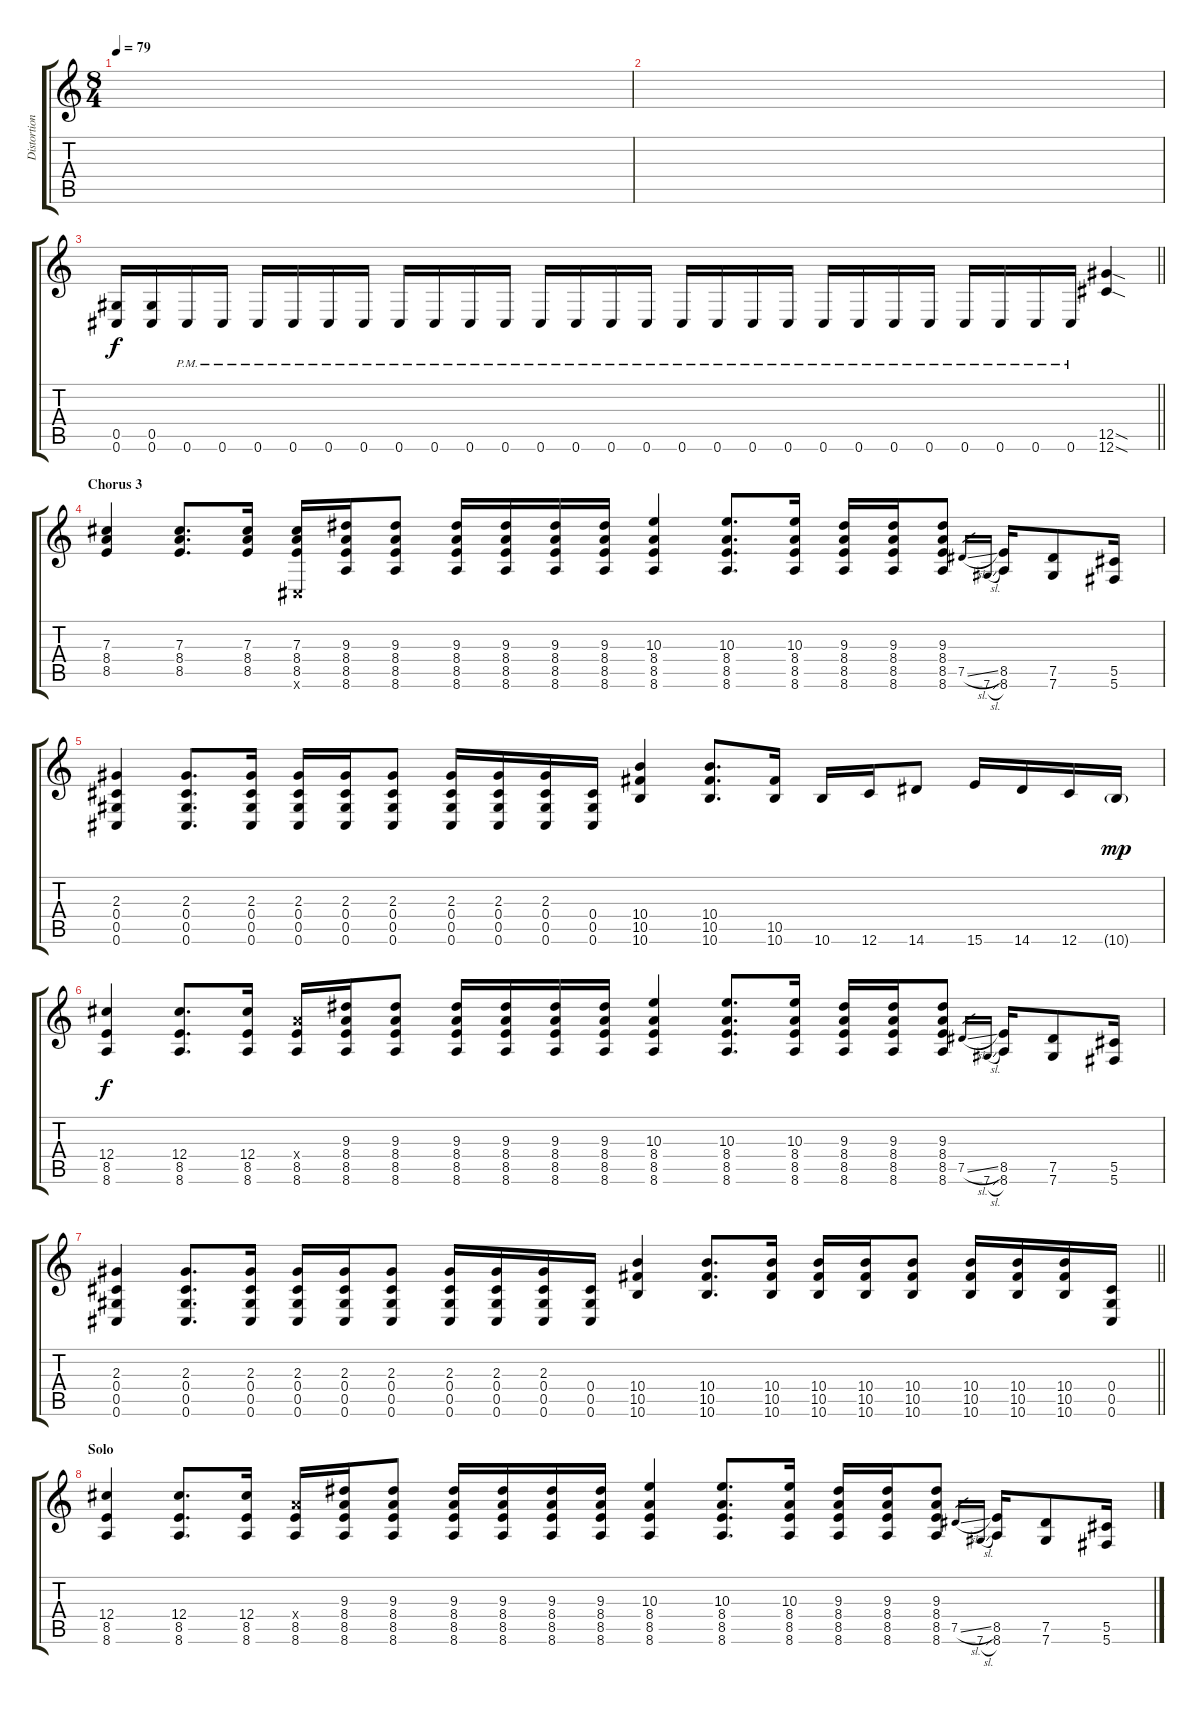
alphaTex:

\track ("Distortion" "Distortion") {instrument distortionguitar}
\staff {score tabs}
\tuning (Eb4 Bb3 Gb3 Db3 Ab2 Db2) {hide}
\ts (8 4)
\tempo 79
\clef g2
\ks c
|
|
\barLineRight lightlight
(0.5 0.6).16{dy f} (0.5 0.6).16 0.6{pm}.16 0.6{pm}.16 0.6{pm}.16 0.6{pm}.16 0.6{pm}.16 0.6{pm}.16 0.6{pm}.16 0.6{pm}.16 0.6{pm}.16 0.6{pm}.16 0.6{pm}.16 0.6{pm}.16 0.6{pm}.16 0.6{pm}.16 0.6{pm}.16 0.6{pm}.16 0.6{pm}.16 0.6{pm}.16 0.6{pm}.16 0.6{pm}.16 0.6{pm}.16 0.6{pm}.16 0.6{pm}.16 0.6{pm}.16 0.6{pm}.16 0.6{pm}.16 (12.5{sod} 12.6{sod}).4 |
\section ("" "Chorus 3")
(7.3 8.4 8.5).4 (7.3 8.4 8.5).8{d} (7.3 8.4 8.5).16 (7.3 8.4 8.5 0.6{x}).16 (9.3 8.4 8.5 8.6).16 (9.3 8.4 8.5 8.6).8 (9.3 8.4 8.5 8.6).16 (9.3 8.4 8.5 8.6).16 (9.3 8.4 8.5 8.6).16 (9.3 8.4 8.5 8.6).16 (10.3 8.4 8.5 8.6).4 (10.3 8.4 8.5 8.6).8{d} (10.3 8.4 8.5 8.6).16 (9.3 8.4 8.5 8.6).16 (9.3 8.4 8.5 8.6).16 (9.3 8.4 8.5 8.6).8 7.5{sl}.16{gr} 7.6{sl}.16{gr} (8.5 8.6).16 (7.5 7.6).8 (5.5 5.6).16 |
(2.3 0.4 0.5 0.6).4 (2.3 0.4 0.5 0.6).8{d} (2.3 0.4 0.5 0.6).16 (2.3 0.4 0.5 0.6).16 (2.3 0.4 0.5 0.6).16 (2.3 0.4 0.5 0.6).8 (2.3 0.4 0.5 0.6).16 (2.3 0.4 0.5 0.6).16 (2.3 0.4 0.5 0.6).16 (0.4 0.5 0.6).16 (10.4 10.5 10.6).4 (10.4 10.5 10.6).8{d} (10.5 10.6).16 10.6.16 12.6.16 14.6.8 15.6.16 14.6.16 12.6.16 10.6{g}.16{dy mp} |
(12.4 8.5 8.6).4{dy f} (12.4 8.5 8.6).8{d} (12.4 8.5 8.6).16 (8.4{x} 8.5 8.6).16 (9.3 8.4 8.5 8.6).16 (9.3 8.4 8.5 8.6).8 (9.3 8.4 8.5 8.6).16 (9.3 8.4 8.5 8.6).16 (9.3 8.4 8.5 8.6).16 (9.3 8.4 8.5 8.6).16 (10.3 8.4 8.5 8.6).4 (10.3 8.4 8.5 8.6).8{d} (10.3 8.4 8.5 8.6).16 (9.3 8.4 8.5 8.6).16 (9.3 8.4 8.5 8.6).16 (9.3 8.4 8.5 8.6).8 7.5{sl}.16{gr} 7.6{sl}.16{gr} (8.5 8.6).16 (7.5 7.6).8 (5.5 5.6).16 |
\barLineRight lightlight
(2.3 0.4 0.5 0.6).4 (2.3 0.4 0.5 0.6).8{d} (2.3 0.4 0.5 0.6).16 (2.3 0.4 0.5 0.6).16 (2.3 0.4 0.5 0.6).16 (2.3 0.4 0.5 0.6).8 (2.3 0.4 0.5 0.6).16 (2.3 0.4 0.5 0.6).16 (2.3 0.4 0.5 0.6).16 (0.4 0.5 0.6).16 (10.4 10.5 10.6).4 (10.4 10.5 10.6).8{d} (10.4 10.5 10.6).16 (10.4 10.5 10.6).16 (10.4 10.5 10.6).16 (10.4 10.5 10.6).8 (10.4 10.5 10.6).16 (10.4 10.5 10.6).16 (10.4 10.5 10.6).16 (0.4 0.5 0.6).16 |
\section ("" "Solo")
(12.4 8.5 8.6).4 (12.4 8.5 8.6).8{d} (12.4 8.5 8.6).16 (8.4{x} 8.5 8.6).16 (9.3 8.4 8.5 8.6).16 (9.3 8.4 8.5 8.6).8 (9.3 8.4 8.5 8.6).16 (9.3 8.4 8.5 8.6).16 (9.3 8.4 8.5 8.6).16 (9.3 8.4 8.5 8.6).16 (10.3 8.4 8.5 8.6).4 (10.3 8.4 8.5 8.6).8{d} (10.3 8.4 8.5 8.6).16 (9.3 8.4 8.5 8.6).16 (9.3 8.4 8.5 8.6).16 (9.3 8.4 8.5 8.6).8 7.5{sl}.16{gr} 7.6{sl}.16{gr} (8.5 8.6).16 (7.5 7.6).8 (5.5 5.6).16
